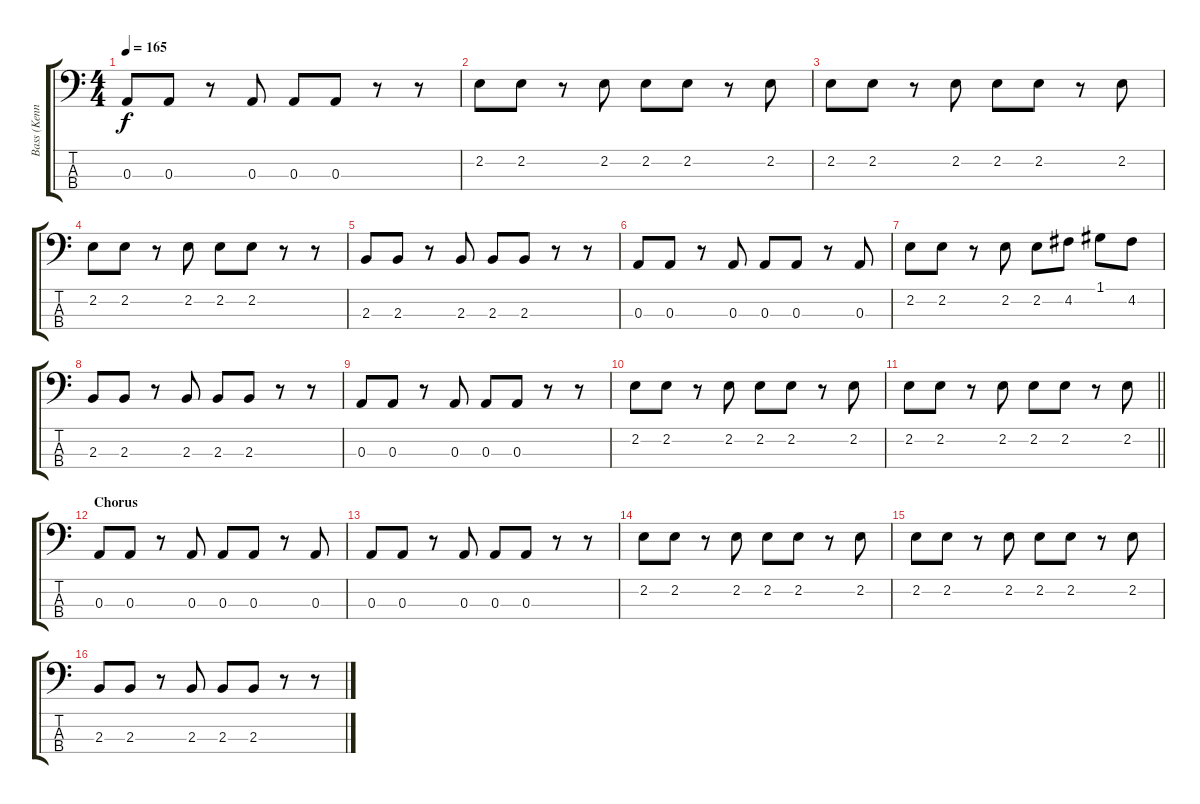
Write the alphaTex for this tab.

\track ("Bass (Kenneth)" "Bass (Kenn") {instrument acousticbass}
\staff {score tabs}
\tuning (G2 D2 A1 E1) {hide}
\ts (4 4)
\tempo 165
\clef f4
\ks c
0.3.8{dy f} 0.3.8 r.8 0.3.8 0.3.8 0.3.8 r.8 r.8 |
2.2.8 2.2.8 r.8 2.2.8 2.2.8 2.2.8 r.8 2.2.8 |
2.2.8 2.2.8 r.8 2.2.8 2.2.8 2.2.8 r.8 2.2.8 |
2.2.8 2.2.8 r.8 2.2.8 2.2.8 2.2.8 r.8 r.8 |
2.3.8 2.3.8 r.8 2.3.8 2.3.8 2.3.8 r.8 r.8 |
0.3.8 0.3.8 r.8 0.3.8 0.3.8 0.3.8 r.8 0.3.8 |
2.2.8 2.2.8 r.8 2.2.8 2.2.8 4.2.8 1.1.8 4.2.8 |
2.3.8 2.3.8 r.8 2.3.8 2.3.8 2.3.8 r.8 r.8 |
0.3.8 0.3.8 r.8 0.3.8 0.3.8 0.3.8 r.8 r.8 |
2.2.8 2.2.8 r.8 2.2.8 2.2.8 2.2.8 r.8 2.2.8 |
\barLineRight lightlight
2.2.8 2.2.8 r.8 2.2.8 2.2.8 2.2.8 r.8 2.2.8 |
\section ("" "Chorus")
0.3.8 0.3.8 r.8 0.3.8 0.3.8 0.3.8 r.8 0.3.8 |
0.3.8 0.3.8 r.8 0.3.8 0.3.8 0.3.8 r.8 r.8 |
2.2.8 2.2.8 r.8 2.2.8 2.2.8 2.2.8 r.8 2.2.8 |
2.2.8 2.2.8 r.8 2.2.8 2.2.8 2.2.8 r.8 2.2.8 |
2.3.8 2.3.8 r.8 2.3.8 2.3.8 2.3.8 r.8 r.8
